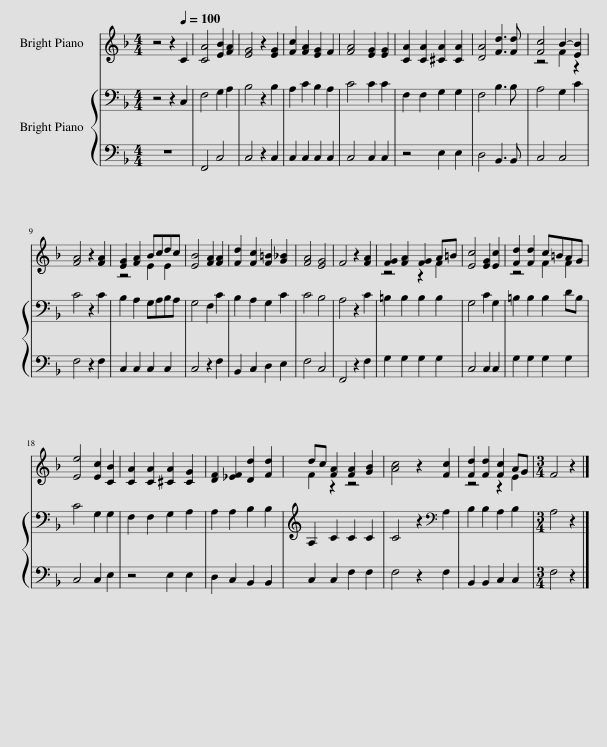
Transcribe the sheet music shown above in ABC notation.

X:1
%%score ( 1 2 ) { 3 | 4 }
L:1/8
M:4/4
I:linebreak $
K:F
V:1 treble
V:2 treble
V:3 bass
V:4 bass
V:1
 z4 z2[Q:1/4=100] C2 | [CA]4 [EB]2 [FA]2 | [EG]4 z2 [EG]2 | [Fc]2 [FA]2 [EG]2 F2 | [FA]4 [EG]2 [EG]2 | %5
 [CA]2 [CA]2 [^CA]2 [CA]2 | [DA]4 [Fd]3 [Fd] | [Fc]4 B2- [EB]2 |$ [FA]4 z2 [FA]2 | [EG]2 [FA]2 Bcdc | %10
 [EB]4 [FA]2 [FA]2 | [Fd]2 [Fc]2 [F=B]2 [G_B]2 | [FA]4 [EG]4 | F4 z2 [FA]2 | [FG]2 [FA]2 [FG]2 A=B | %15
 [Ec]4 [EG]2 [Ec]2 | [Fd]2 [Fd]2 c=BAG |$ [Ee]4 [Ec]2 [CB]2 | [CA]2 [CA]2 [^CA]2 [CG]2 | [DF]2 [_EF]2 [Dd]2 [Fd]2 | %20
 dc [FA]2 [FA]2 [GB]2 | [Ac]4 z2 [Fc]2 | [Fd]2 [Fd]2 [Fc]2 AG |[M:3/4] F4 z2 |] %24
V:2
 x8 | x8 | x8 | x8 | x8 | %5
 x8 | x8 | z4 F2 z2 |$ x8 | z4 E2 E2 | %10
 x8 | x8 | x8 | x8 | z4 z2 F2 | %15
 x8 | z4 F2 F2 |$ x8 | x8 | x8 | %20
 F2 z2 z4 | x8 | z4 z2 E2 |[M:3/4] x6 |] %24
V:3
 z4 z2 C,2 | F,4 G,2 A,2 | B,4 z2 B,2 | A,2 C2 B,2 A,2 | C4 C2 C2 | %5
 F,2 F,2 G,2 G,2 | F,4 B,3 B, | A,4 G,2 C2 |$ C4 z2 C2 | B,2 A,2 G,A,B,A, | %10
 G,4 F,2 C2 | B,2 A,2 G,2 C2 | C4 B,4 | A,4 z2 C2 | =B,2 B,2 B,2 B,2 | %15
 G,4 C2 G,2 | =B,2 B,2 B,2 DB, |$ C4 G,2 G,2 | F,2 F,2 G,2 A,2 | A,2 A,2 B,2 B,2 | %20
 A,2 C2 C2 C2 | C4 z2[K:bass] A,2 | B,2 B,2 A,2 B,2 |[M:3/4] A,4 z2 |] %24
V:4
 z8 | F,,4 C,4 | C,4 z2 C,2 | C,2 C,2 C,2 C,2 | C,4 C,2 C,2 | %5
 z4 E,2 E,2 | D,4 B,,3 B,, | C,4 C,4 |$ F,4 z2 F,2 | C,2 C,2 C,2 C,2 | %10
 C,4 z2 F,2 | B,,2 C,2 D,2 E,2 | F,4 C,4 | F,,4 z2 F,2 | G,2 G,2 G,2 G,2 | %15
 C,4 C,2 C,2 | G,2 G,2 G,2 G,2 |$ C,4 C,2 E,2 | z4 E,2 E,2 | D,2 C,2 B,,2 B,,2 | %20
 C,2 C,2 F,2 F,2 | F,4 z2 F,2 | B,,2 B,,2 C,2 C,2 |[M:3/4] F,4 z2 |] %24
